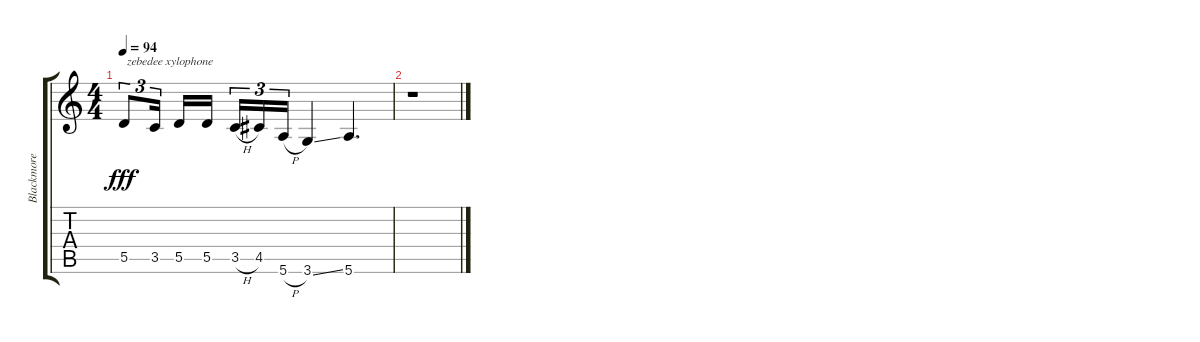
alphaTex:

\track ("Blackmore Rythm" "Blackmore ") {instrument overdrivenguitar}
\staff {score tabs}
\tuning (E4 B3 G3 D3 A2 E2) {hide}
\ts (4 4)
\tempo 94
\clef g2
\ks c
5.5.8{tu (3 2) txt " zebedee xylophone" dy fff} 3.5.16{tu (3 2) beam splitsecondary} 5.5.16 5.5.16 3.5{h}.16{tu (3 2)} 4.5.16{tu (3 2)} 5.6{h}.16{tu (3 2)} 3.6{ss}.4 5.6.4{d} |
r.1
